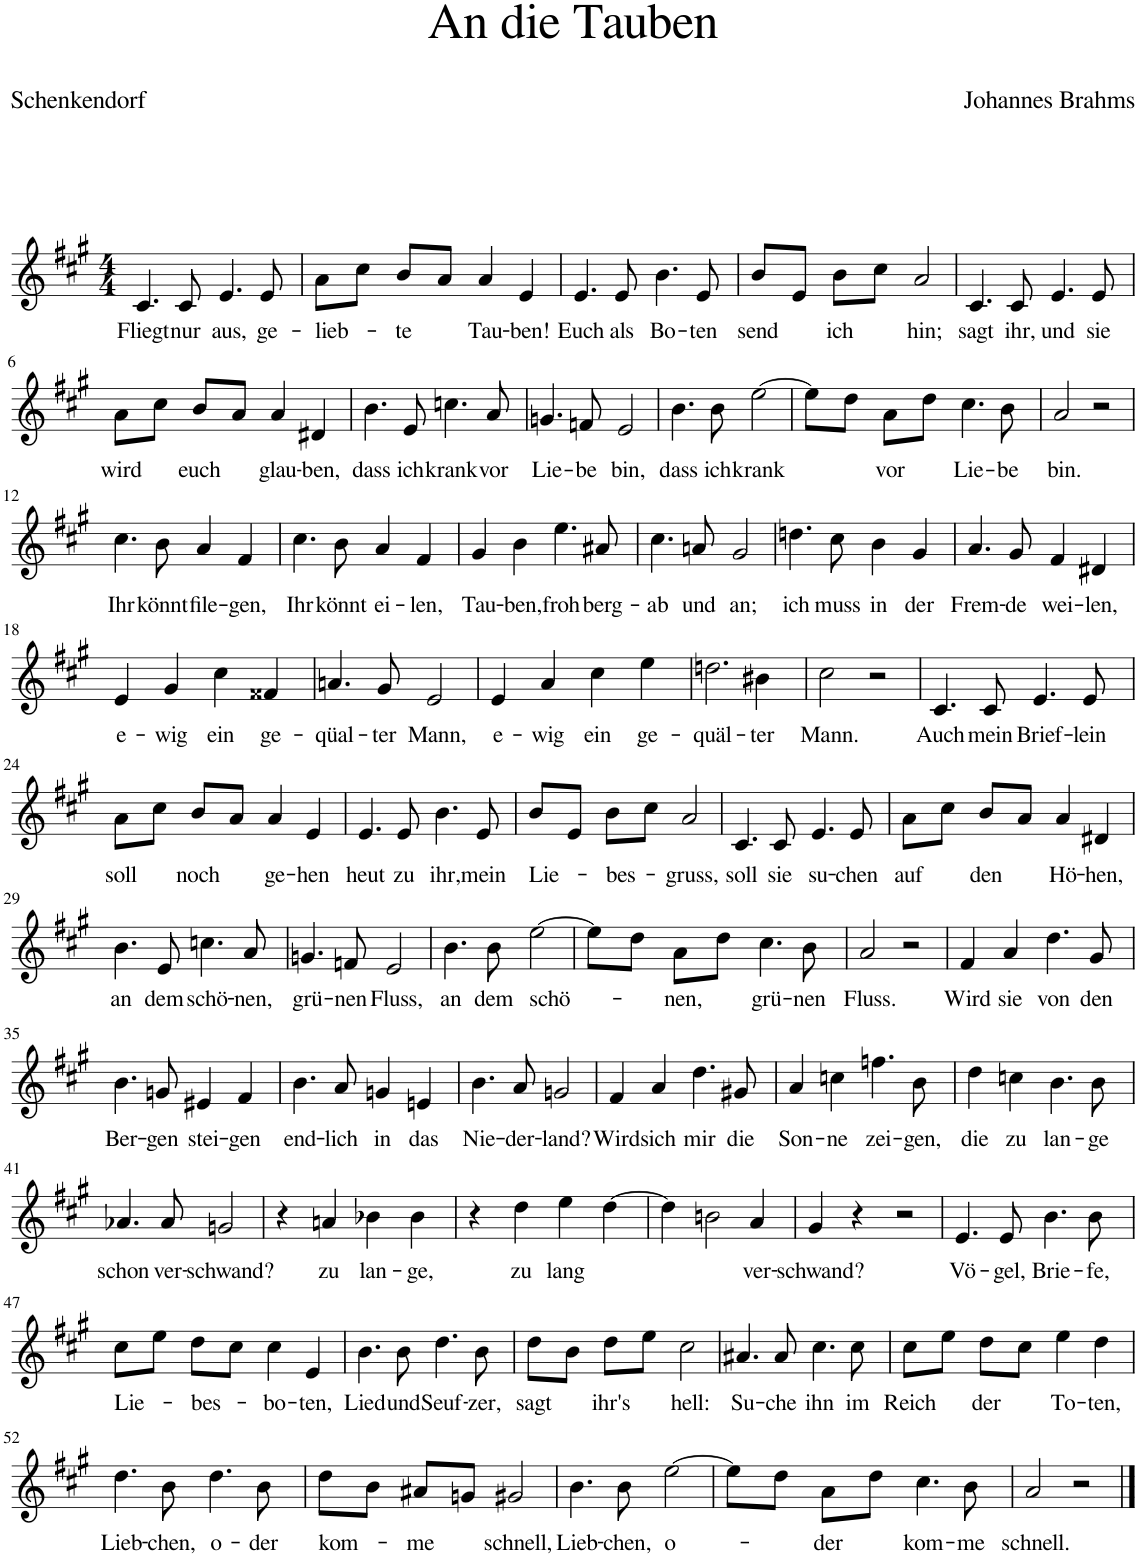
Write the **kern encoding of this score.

**kern	**text
*part1	*part1
*staff1	*staff1
*I"Piano	*
*I'Pno	*
*clefG2	*
*k[f#c#g#]	*
*M4/4	*
=1	=1
!	!LO:LY:b
4.c#/	Fliegt
!	!LO:LY:b
8c#/	nur
!	!LO:LY:b
4.e/	aus,
!	!LO:LY:b
8e/	ge-
=2	=2
!	!LO:LY:b
8a\L	lieb-
8cc#\J	.
!	!LO:LY:b
8b/L	-te
8a/J	.
!	!LO:LY:b
4a/	Tau-
!	!LO:LY:b
4e/	-ben!
=3	=3
!	!LO:LY:b
4.e/	Euch
!	!LO:LY:b
8e/	als
!	!LO:LY:b
4.b\	Bo-
!	!LO:LY:b
8e/	-ten
=4	=4
!	!LO:LY:b
8b/L	send
8e/J	.
!	!LO:LY:b
8b\L	ich
8cc#\J	.
!	!LO:LY:b
2a/	hin;
=5	=5
!	!LO:LY:b
4.c#/	sagt
!	!LO:LY:b
8c#/	ihr,
!	!LO:LY:b
4.e/	und
!	!LO:LY:b
8e/	sie
!!LO:LB:g=z
=6	=6
!	!LO:LY:b
8a\L	wird
8cc#\J	.
!	!LO:LY:b
8b/L	euch
8a/J	.
!	!LO:LY:b
4a/	glau-
!	!LO:LY:b
4d#X/	-ben,
=7	=7
!	!LO:LY:b
4.b\	dass
!	!LO:LY:b
8e/	ich
!	!LO:LY:b
4.ccn\	krank
!	!LO:LY:b
8a/	vor
=8	=8
!	!LO:LY:b
4.gn/	Lie-
!	!LO:LY:b
8fn/	-be
!	!LO:LY:b
2e/	bin,
=9	=9
!	!LO:LY:b
4.b\	dass
!	!LO:LY:b
8b\	ich
!	!LO:LY:b
[2ee\	krank
=10	=10
8ee\L]	.
8dd\J	.
!	!LO:LY:b
8a\L	vor
8dd\J	.
!	!LO:LY:b
4.cc#\	Lie-
!	!LO:LY:b
8b\	-be
=11	=11
!	!LO:LY:b
2a/	bin.
2r	.
!!LO:LB:g=z
=12	=12
!	!LO:LY:b
4.cc#\	Ihr
!	!LO:LY:b
8b\	könnt
!	!LO:LY:b
4a/	file-
!	!LO:LY:b
4f#/	-gen,
=13	=13
!	!LO:LY:b
4.cc#\	Ihr
!	!LO:LY:b
8b\	könnt
!	!LO:LY:b
4a/	ei-
!	!LO:LY:b
4f#/	-len,
=14	=14
!	!LO:LY:b
4g#/	Tau-
!	!LO:LY:b
4b\	-ben,
!	!LO:LY:b
4.ee\	froh
!	!LO:LY:b
8a#X/	berg-
=15	=15
!	!LO:LY:b
4.cc#\	-ab
!	!LO:LY:b
8an/	und
!	!LO:LY:b
2g#/	an;
=16	=16
!	!LO:LY:b
4.ddn\	ich
!	!LO:LY:b
8cc#\	muss
!	!LO:LY:b
4b\	in
!	!LO:LY:b
4g#/	der
=17	=17
!	!LO:LY:b
4.a/	Frem-
!	!LO:LY:b
8g#/	-de
!	!LO:LY:b
4f#/	wei-
!	!LO:LY:b
4d#X/	-len,
!!LO:LB:g=z
=18	=18
!	!LO:LY:b
4e/	e-
!	!LO:LY:b
4g#/	-wig
!	!LO:LY:b
4cc#\	ein
!	!LO:LY:b
4f##X/	ge-
=19	=19
!	!LO:LY:b
4.an/	qüal-
!	!LO:LY:b
8g#/	-ter
!	!LO:LY:b
2e/	Mann,
=20	=20
!	!LO:LY:b
4e/	e-
!	!LO:LY:b
4a/	-wig
!	!LO:LY:b
4cc#\	ein
!	!LO:LY:b
4ee\	ge-
=21	=21
!	!LO:LY:b
2.ddn\	quäl-
!	!LO:LY:b
4b#X\	-ter
=22	=22
!	!LO:LY:b
2cc#\	Mann.
2r	.
=23	=23
!	!LO:LY:b
4.c#/	Auch
!	!LO:LY:b
8c#/	mein
!	!LO:LY:b
4.e/	Brief-
!	!LO:LY:b
8e/	-lein
!!LO:LB:g=z
=24	=24
!	!LO:LY:b
8a\L	soll
8cc#\J	.
!	!LO:LY:b
8b/L	noch
8a/J	.
!	!LO:LY:b
4a/	ge-
!	!LO:LY:b
4e/	-hen
=25	=25
!	!LO:LY:b
4.e/	heut
!	!LO:LY:b
8e/	zu
!	!LO:LY:b
4.b\	ihr,
!	!LO:LY:b
8e/	mein
=26	=26
!	!LO:LY:b
8b/L	Lie-
8e/J	.
!	!LO:LY:b
8b\L	bes-
8cc#\J	.
!	!LO:LY:b
2a/	-gruss,
=27	=27
!	!LO:LY:b
4.c#/	soll
!	!LO:LY:b
8c#/	sie
!	!LO:LY:b
4.e/	su-
!	!LO:LY:b
8e/	-chen
=28	=28
!	!LO:LY:b
8a\L	auf
8cc#\J	.
!	!LO:LY:b
8b/L	den
8a/J	.
!	!LO:LY:b
4a/	Hö-
!	!LO:LY:b
4d#X/	-hen,
!!LO:LB:g=z
=29	=29
!	!LO:LY:b
4.b\	an
!	!LO:LY:b
8e/	dem
!	!LO:LY:b
4.ccn\	schö-
!	!LO:LY:b
8a/	-nen,
=30	=30
!	!LO:LY:b
4.gn/	grü-
!	!LO:LY:b
8fn/	-nen
!	!LO:LY:b
2e/	Fluss,
=31	=31
!	!LO:LY:b
4.b\	an
!	!LO:LY:b
8b\	dem
!	!LO:LY:b
[2ee\	schö-
=32	=32
8ee\L]	.
8dd\J	.
!	!LO:LY:b
8a\L	-nen,
8dd\J	.
!	!LO:LY:b
4.cc#\	grü-
!	!LO:LY:b
8b\	-nen
=33	=33
!	!LO:LY:b
2a/	Fluss.
2r	.
=34	=34
!	!LO:LY:b
4f#/	Wird
!	!LO:LY:b
4a/	sie
!	!LO:LY:b
4.dd\	von
!	!LO:LY:b
8g#/	den
!!LO:LB:g=z
=35	=35
!	!LO:LY:b
4.b\	Ber-
!	!LO:LY:b
8gn/	-gen
!	!LO:LY:b
4e#X/	stei-
!	!LO:LY:b
4f#/	-gen
=36	=36
!	!LO:LY:b
4.b\	end-
!	!LO:LY:b
8a/	-lich
!	!LO:LY:b
4gn/	in
!	!LO:LY:b
4en/	das
=37	=37
!	!LO:LY:b
4.b\	Nie-
!	!LO:LY:b
8a/	-der-
!	!LO:LY:b
2gn/	-land?
=38	=38
!	!LO:LY:b
4f#/	Wird
!	!LO:LY:b
4a/	sich
!	!LO:LY:b
4.dd\	mir
!	!LO:LY:b
8g#X/	die
=39	=39
!	!LO:LY:b
4a/	Son-
!	!LO:LY:b
4ccn\	-ne
!	!LO:LY:b
4.ffn\	zei-
!	!LO:LY:b
8b\	-gen,
=40	=40
!	!LO:LY:b
4dd\	die
!	!LO:LY:b
4ccn\	zu
!	!LO:LY:b
4.b\	lan-
!	!LO:LY:b
8b\	-ge
!!LO:LB:g=z
=41	=41
!	!LO:LY:b
4.a-X/	schon
!	!LO:LY:b
8a-/	ver-
!	!LO:LY:b
2gn/	-schwand?
=42	=42
4r	.
!	!LO:LY:b
4an/	zu
!	!LO:LY:b
4b-X\	lan-
!	!LO:LY:b
4b-\	-ge,
=43	=43
4r	.
!	!LO:LY:b
4dd\	zu
!	!LO:LY:b
4ee\	lang
[4dd\	.
=44	=44
4dd\]	.
2bn\	.
!	!LO:LY:b
4a/	ver-
=45	=45
!	!LO:LY:b
4g#/	-schwand?
4r	.
2r	.
=46	=46
!	!LO:LY:b
4.e/	Vö-
!	!LO:LY:b
8e/	-gel,
!	!LO:LY:b
4.b\	Brie-
!	!LO:LY:b
8b\	-fe,
!!LO:LB:g=z
=47	=47
!	!LO:LY:b
8cc#\L	Lie-
8ee\J	.
!	!LO:LY:b
8dd\L	-bes-
8cc#\J	.
!	!LO:LY:b
4cc#\	-bo-
!	!LO:LY:b
4e/	-ten,
=48	=48
!	!LO:LY:b
4.b\	Lied
!	!LO:LY:b
8b\	und
!	!LO:LY:b
4.dd\	Seuf-
!	!LO:LY:b
8b\	-zer,
=49	=49
!	!LO:LY:b
8dd\L	sagt
8b\J	.
!	!LO:LY:b
8dd\L	ihr's
8ee\J	.
!	!LO:LY:b
2cc#\	hell:
=50	=50
!	!LO:LY:b
4.a#X/	Su-
!	!LO:LY:b
8a#/	-che
!	!LO:LY:b
4.cc#\	ihn
!	!LO:LY:b
8cc#\	im
=51	=51
!	!LO:LY:b
8cc#\L	Reich
8ee\J	.
!	!LO:LY:b
8dd\L	der
8cc#\J	.
!	!LO:LY:b
4ee\	To-
!	!LO:LY:b
4dd\	-ten,
!!LO:LB:g=z
=52	=52
!	!LO:LY:b
4.dd\	Lieb-
!	!LO:LY:b
8b\	-chen,
!	!LO:LY:b
4.dd\	o-
!	!LO:LY:b
8b\	-der
=53	=53
!	!LO:LY:b
8dd\L	kom-
8b\J	.
!	!LO:LY:b
8a#X/L	-me
8gn/J	.
!	!LO:LY:b
2g#X/	schnell,
=54	=54
!	!LO:LY:b
4.b\	Lieb-
!	!LO:LY:b
8b\	-chen,
!	!LO:LY:b
[2ee\	o-
=55	=55
8ee\L]	.
8dd\J	.
!	!LO:LY:b
8a\L	-der
8dd\J	.
!	!LO:LY:b
4.cc#\	kom-
!	!LO:LY:b
8b\	-me
=56	=56
!	!LO:LY:b
2a/	schnell.
2r	.
==	==
*-	*-
